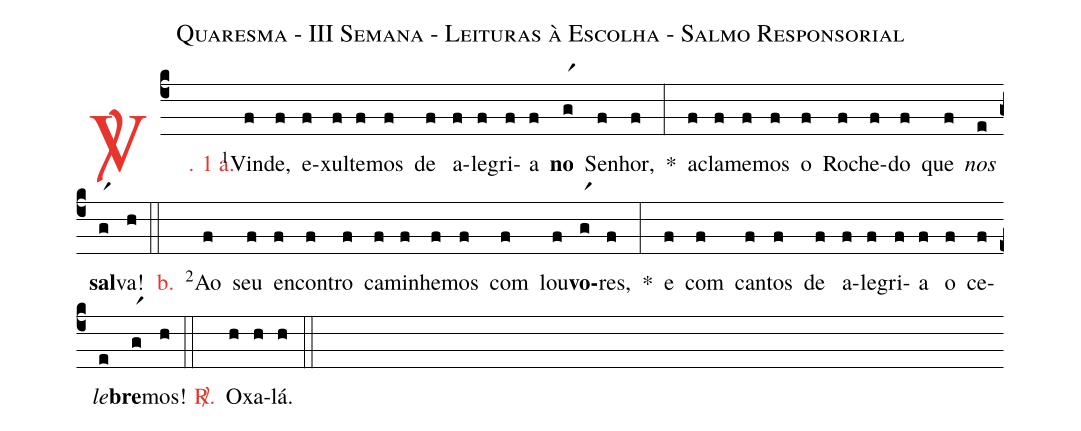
name: Quaresma - III Semana - Leituras à Escolha - Salmo Responsorial;
%%
(c4)

<c><sp>V/</sp>. 1 a.</c>() <v>\VSup{1}</v>Vin(f)de,(f) e(f)xul(f)te(f)mos(f) de(f) a(f)le(f)gri(f)a(f) <b>no</b>(gr1) Se(f)nhor,(f) *(:)
a(f)cla(f)me(f)mos(f) o(f) Ro(f)che(f)do(f) que(f) <i>nos</i>(e) <b>sal</b>(gr1)va!(h)

(::)

<nlba><c>b.</c>() <v>\VSup{2}</v>Ao</nlba>(f) seu(f) en(f)con(f)tro(f) ca(f)mi(f)nhe(f)mos(f) com(f) lou(f)<b>vo</b>(gr1)res,(f) *(:)
e(f) com(f) can(f)tos(f) de(f) a(f)le(f)gri(f)a(f) o(f) ce(f)<i>le</i>(e)<b>bre</b>(gr1)mos!(h)

(::)

<nlba><c><sp>R/</sp>.</c>() O</nlba>(h)xa(h)lá.(h)

(::)
